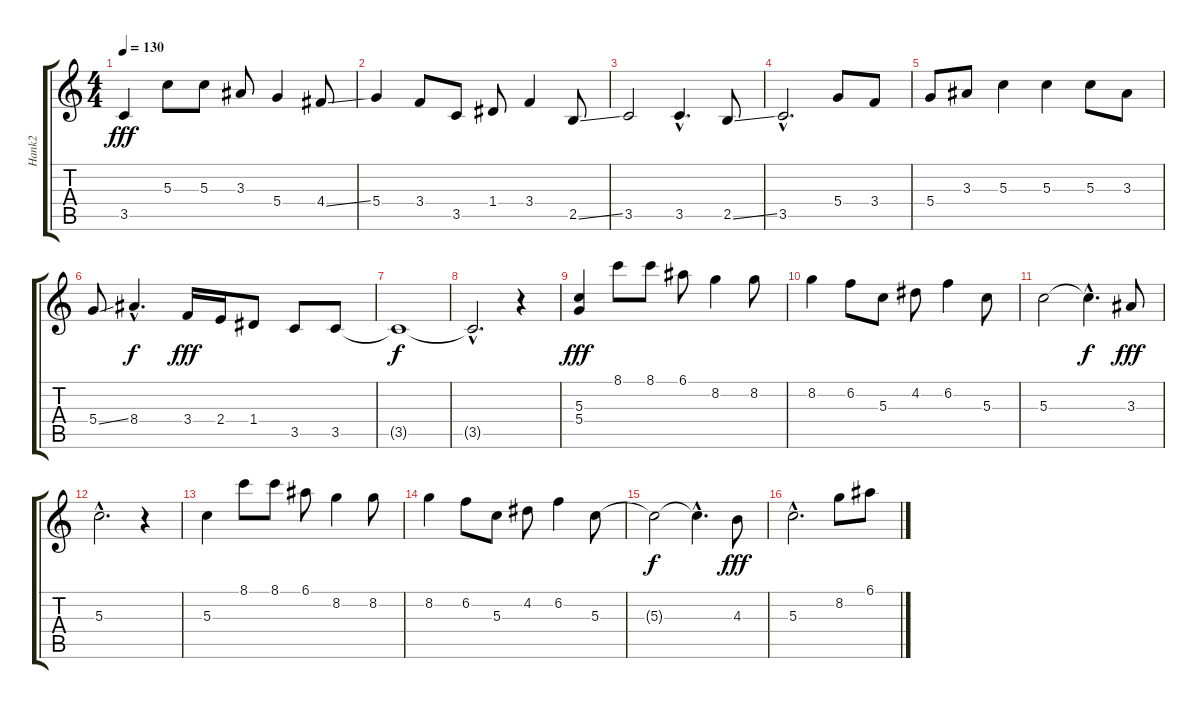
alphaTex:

\track ("Hank2" "Hank2") {instrument electricguitarjazz}
\staff {score tabs}
\tuning (E4 B3 G3 D3 A2 E2) {hide}
\ts (4 4)
\tempo 130
\clef g2
\ks c
3.5.4{dy fff} 5.3.8 5.3.8 3.3.8 5.4.4 4.4{ss}.8 |
5.4.4 3.4.8 3.5.8 1.4.8 3.4.4 2.5{ss}.8 |
3.5.2 3.5{hac}.4{d} 2.5{ss}.8 |
3.5{hac}.2{d} 5.4.8 3.4.8 |
5.4.8 3.3.8 5.3.4 5.3.4 5.3.8 3.3.8 |
5.4{ss}.8 8.4{hac}.4{d dy f} 3.4.16{dy fff} 2.4.16 1.4.8 3.5.8 3.5.8 |
3.5{t}.1{dy f} |
3.5{hac t}.2{d} r.4 |
(5.3 5.4).4{dy fff} 8.1.8 8.1.8 6.1.8 8.2.4 8.2.8 |
8.2.4 6.2.8 5.3.8 4.2.8 6.2.4 5.3.8 |
5.3.2 5.3{hac t}.4{d dy f} 3.3.8{dy fff} |
5.3{hac}.2{d} r.4 |
5.3.4 8.1.8 8.1.8 6.1.8 8.2.4 8.2.8 |
8.2.4 6.2.8 5.3.8 4.2.8 6.2.4 5.3.8 |
5.3{t}.2{dy f} 5.3{hac t}.4{d} 4.3.8{dy fff} |
5.3{hac}.2{d} 8.2.8 6.1.8
